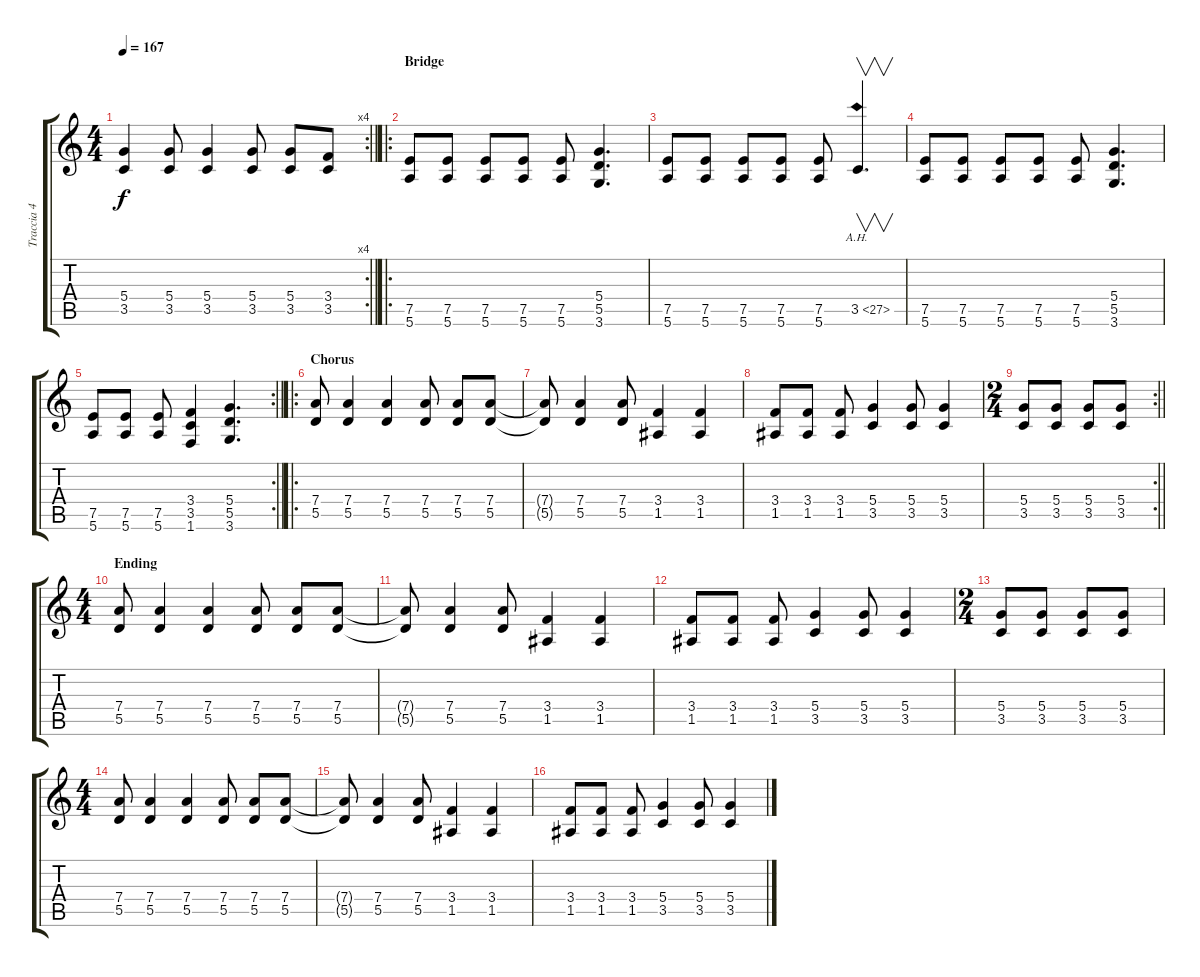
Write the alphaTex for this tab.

\track ("Traccia 4" "Traccia 4") {instrument overdrivenguitar}
\staff {score tabs}
\tuning (E4 B3 G3 D3 A2 E2) {hide}
\rc 4
\ts (4 4)
\tempo 167
\clef g2
\barLineRight lightlight
\ks c
(5.4 3.5).4{dy f} (5.4 3.5).8 (5.4 3.5).4 (5.4 3.5).8 (5.4 3.5).8 (3.4 3.5).8 |
\ro
\section ("" "Bridge")
(7.5 5.6).8 (7.5 5.6).8 (7.5 5.6).8 (7.5 5.6).8 (7.5 5.6).8 (5.4 5.5 3.6).4{d} |
(7.5 5.6).8 (7.5 5.6).8 (7.5 5.6).8 (7.5 5.6).8 (7.5 5.6).8 3.5{ah 24}.4{v d} |
(7.5 5.6).8 (7.5 5.6).8 (7.5 5.6).8 (7.5 5.6).8 (7.5 5.6).8 (5.4 5.5 3.6).4{d} |
\rc 2
\barLineRight lightlight
(7.5 5.6).8 (7.5 5.6).8 (7.5 5.6).8 (3.4 3.5 1.6).4 (5.4 5.5 3.6).4{d} |
\ro
\section ("" "Chorus")
(7.4 5.5).8 (7.4 5.5).4 (7.4 5.5).4 (7.4 5.5).8 (7.4 5.5).8 (7.4 5.5).8 |
(7.4{t} 5.5{t}).8 (7.4 5.5).4 (7.4 5.5).8 (3.4 1.5).4 (3.4 1.5).4 |
(3.4 1.5).8 (3.4 1.5).8 (3.4 1.5).8 (5.4 3.5).4 (5.4 3.5).8 (5.4 3.5).4 |
\rc 2
\ts (2 4)
\barLineRight lightlight
(5.4 3.5).8 (5.4 3.5).8 (5.4 3.5).8 (5.4 3.5).8 |
\ts (4 4)
\section ("" "Ending")
(7.4 5.5).8 (7.4 5.5).4 (7.4 5.5).4 (7.4 5.5).8 (7.4 5.5).8 (7.4 5.5).8 |
(7.4{t} 5.5{t}).8 (7.4 5.5).4 (7.4 5.5).8 (3.4 1.5).4 (3.4 1.5).4 |
(3.4 1.5).8 (3.4 1.5).8 (3.4 1.5).8 (5.4 3.5).4 (5.4 3.5).8 (5.4 3.5).4 |
\ts (2 4)
(5.4 3.5).8 (5.4 3.5).8 (5.4 3.5).8 (5.4 3.5).8 |
\ts (4 4)
(7.4 5.5).8 (7.4 5.5).4 (7.4 5.5).4 (7.4 5.5).8 (7.4 5.5).8 (7.4 5.5).8 |
(7.4{t} 5.5{t}).8 (7.4 5.5).4 (7.4 5.5).8 (3.4 1.5).4 (3.4 1.5).4 |
(3.4 1.5).8 (3.4 1.5).8 (3.4 1.5).8 (5.4 3.5).4 (5.4 3.5).8 (5.4 3.5).4
